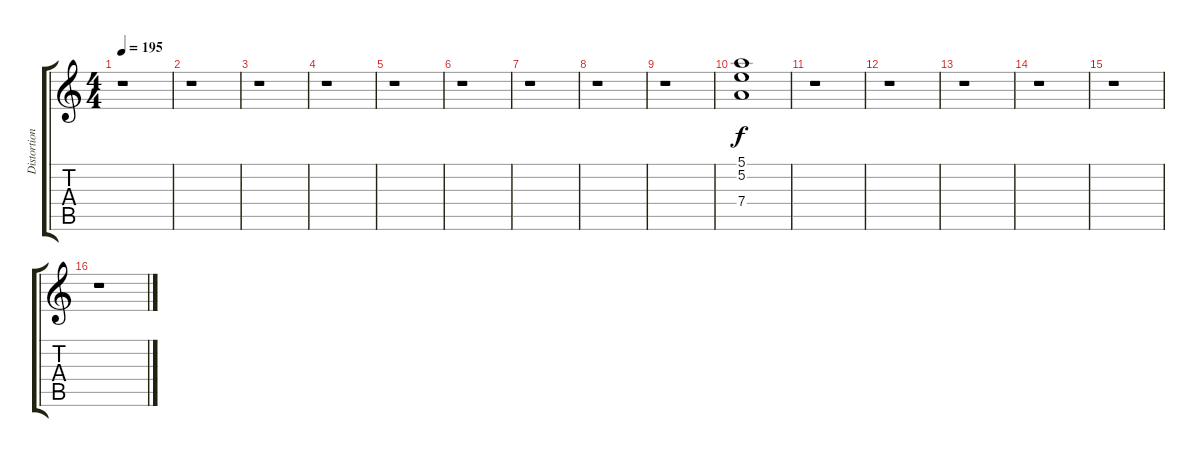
\track ("Distortion II" "Distortion") {instrument distortionguitar}
\staff {score tabs}
\tuning (E4 B3 G3 D3 A2 D2) {hide}
\ts (4 4)
\tempo 195
\clef g2
\ks c
r.1{dy f} |
r.1 |
r.1 |
r.1 |
r.1 |
r.1 |
r.1 |
r.1 |
r.1 |
(5.1 5.2 7.4).1 |
r.1 |
r.1 |
r.1 |
r.1 |
r.1 |
r.1
